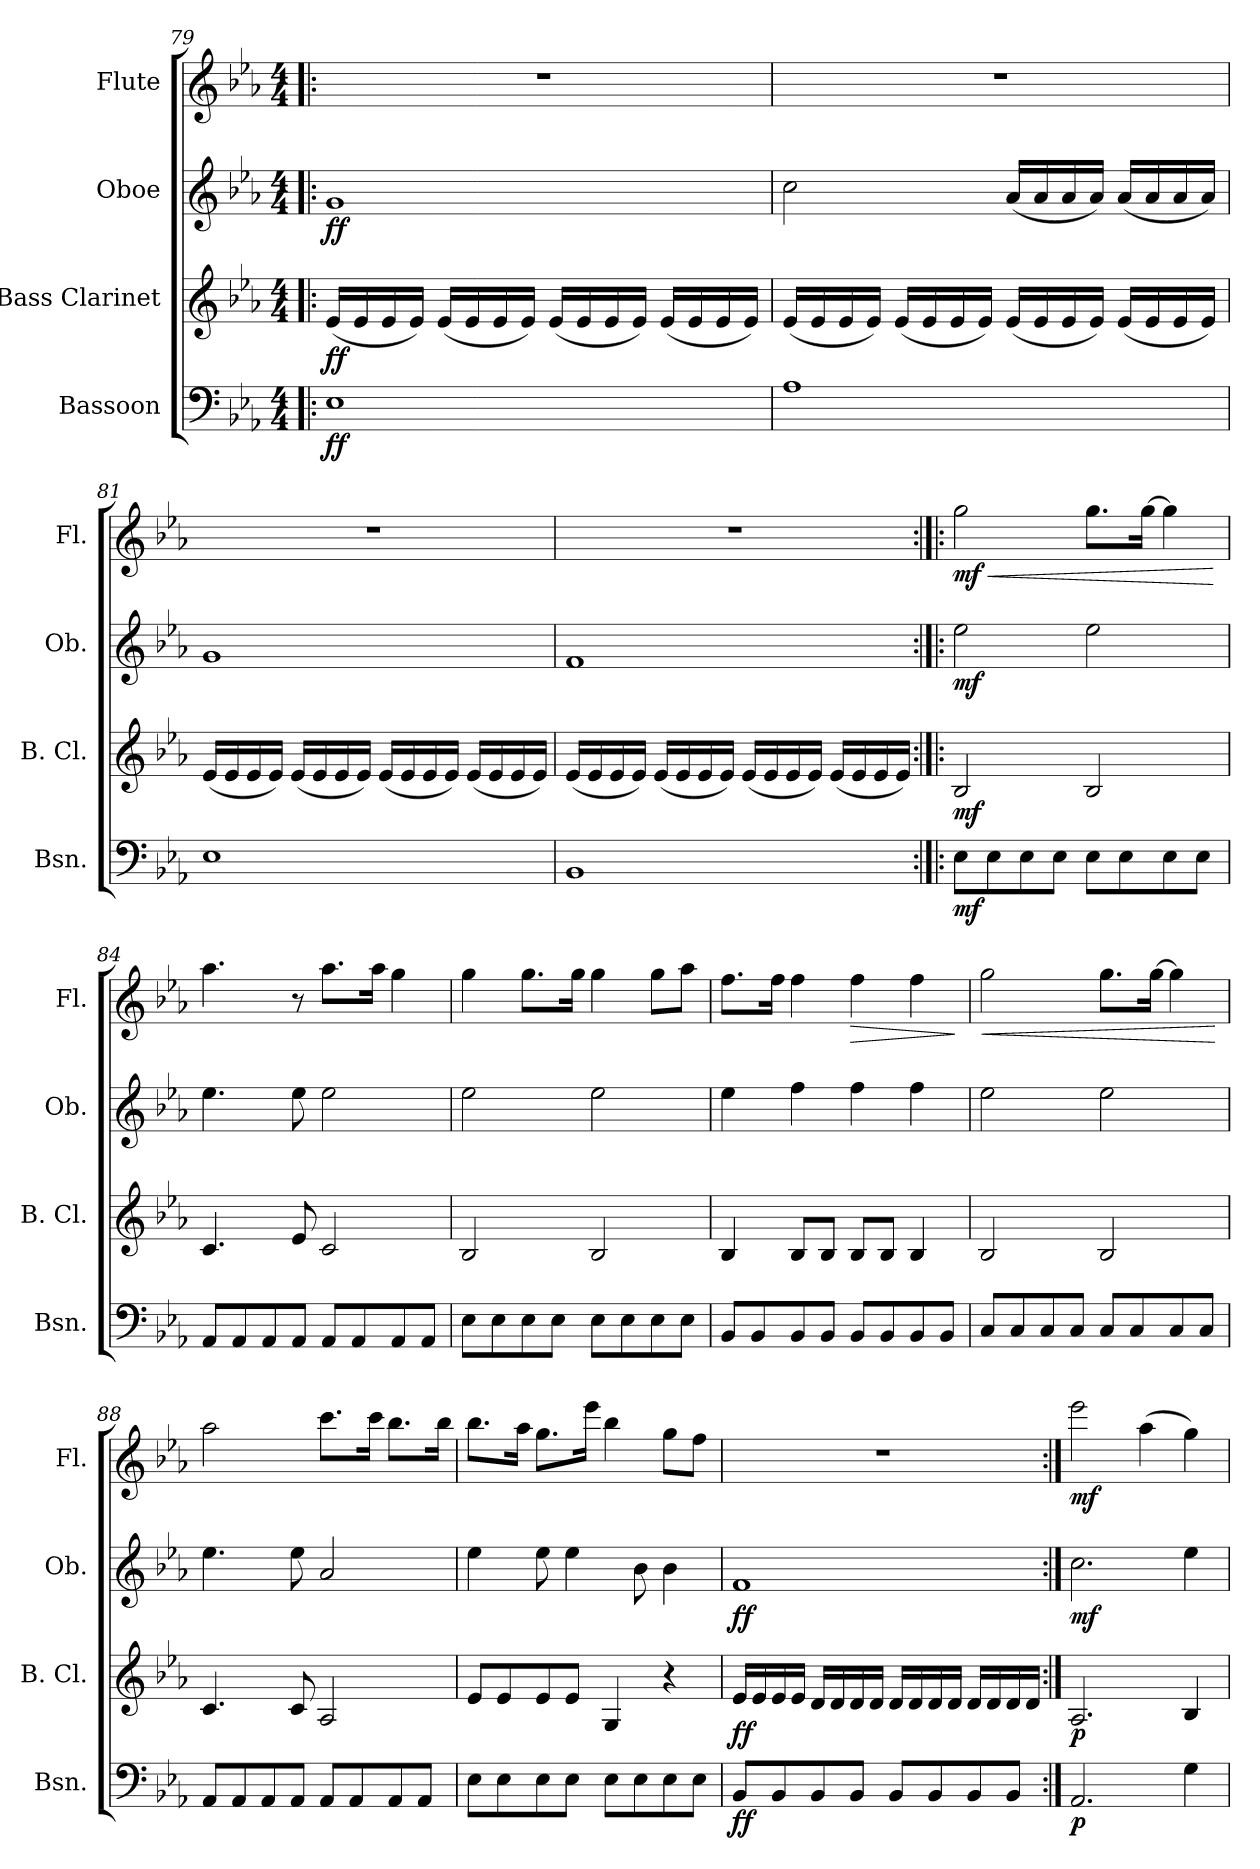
**kern	**dynam	**kern	**dynam	**kern	**dynam	**kern	**dynam
*part4	*part4	*part3	*part3	*part2	*part2	*part1	*part1
*staff4	*staff4	*staff3	*staff3	*staff2	*staff2	*staff1	*staff1
*I"Bassoon	*	*I"Bass Clarinet	*	*I"Oboe	*	*I"Flute	*
*I'Bsn.	*	*I'B. Cl.	*	*I'Ob.	*	*I'Fl.	*
*clefF4	*	*clefG2	*	*clefG2	*	*clefG2	*
*	*	*ITrd8c14	*	*	*	*	*
*k[b-e-a-]	*	*k[b-e-a-]	*	*k[b-e-a-]	*	*k[b-e-a-]	*
*M4/4	*	*M4/4	*	*M4/4	*	*M4/4	*
=79!|:	=79!|:	=79!|:	=79!|:	=79!|:	=79!|:	=79!|:	=79!|:
!	!LO:DY:b	!	!LO:DY:b	!	!LO:DY:b	!	!
1E-	ff	(<16E-/LL	ff	1g	ff	1r	.
.	.	16E-/	.	.	.	.	.
.	.	16E-/	.	.	.	.	.
.	.	16E-/JJ)	.	.	.	.	.
.	.	(<16E-/LL	.	.	.	.	.
.	.	16E-/	.	.	.	.	.
.	.	16E-/	.	.	.	.	.
.	.	16E-/JJ)	.	.	.	.	.
.	.	(<16E-/LL	.	.	.	.	.
.	.	16E-/	.	.	.	.	.
.	.	16E-/	.	.	.	.	.
.	.	16E-/JJ)	.	.	.	.	.
.	.	(<16E-/LL	.	.	.	.	.
.	.	16E-/	.	.	.	.	.
.	.	16E-/	.	.	.	.	.
.	.	16E-/JJ)	.	.	.	.	.
!!LO:LB:g=z
=80	=80	=80	=80	=80	=80	=80	=80
1A-	.	(<16E-/LL	.	2cc\	.	1r	.
.	.	16E-/	.	.	.	.	.
.	.	16E-/	.	.	.	.	.
.	.	16E-/JJ)	.	.	.	.	.
.	.	(<16E-/LL	.	.	.	.	.
.	.	16E-/	.	.	.	.	.
.	.	16E-/	.	.	.	.	.
.	.	16E-/JJ)	.	.	.	.	.
.	.	(<16E-/LL	.	(<16a-/LL	.	.	.
.	.	16E-/	.	16a-/	.	.	.
.	.	16E-/	.	16a-/	.	.	.
.	.	16E-/JJ)	.	16a-/JJ)	.	.	.
.	.	(<16E-/LL	.	(<16a-/LL	.	.	.
.	.	16E-/	.	16a-/	.	.	.
.	.	16E-/	.	16a-/	.	.	.
.	.	16E-/JJ)	.	16a-/JJ)	.	.	.
=81	=81	=81	=81	=81	=81	=81	=81
1E-	.	(<16E-/LL	.	1g	.	1r	.
.	.	16E-/	.	.	.	.	.
.	.	16E-/	.	.	.	.	.
.	.	16E-/JJ)	.	.	.	.	.
.	.	(<16E-/LL	.	.	.	.	.
.	.	16E-/	.	.	.	.	.
.	.	16E-/	.	.	.	.	.
.	.	16E-/JJ)	.	.	.	.	.
.	.	(<16E-/LL	.	.	.	.	.
.	.	16E-/	.	.	.	.	.
.	.	16E-/	.	.	.	.	.
.	.	16E-/JJ)	.	.	.	.	.
.	.	(<16E-/LL	.	.	.	.	.
.	.	16E-/	.	.	.	.	.
.	.	16E-/	.	.	.	.	.
.	.	16E-/JJ)	.	.	.	.	.
!!LO:LB:g=z
=82	=82	=82	=82	=82	=82	=82	=82
1BB-	.	(<16E-/LL	.	1f	.	1r	.
.	.	16E-/	.	.	.	.	.
.	.	16E-/	.	.	.	.	.
.	.	16E-/JJ)	.	.	.	.	.
.	.	(<16E-/LL	.	.	.	.	.
.	.	16E-/	.	.	.	.	.
.	.	16E-/	.	.	.	.	.
.	.	16E-/JJ)	.	.	.	.	.
.	.	(<16E-/LL	.	.	.	.	.
.	.	16E-/	.	.	.	.	.
.	.	16E-/	.	.	.	.	.
.	.	16E-/JJ)	.	.	.	.	.
.	.	(<16E-/LL	.	.	.	.	.
.	.	16E-/	.	.	.	.	.
.	.	16E-/	.	.	.	.	.
.	.	16E-/JJ)	.	.	.	.	.
=83:|!|:	=83:|!|:	=83:|!|:	=83:|!|:	=83:|!|:	=83:|!|:	=83:|!|:	=83:|!|:
!	!LO:DY:b	!	!LO:DY:b	!	!LO:DY:b	!	!LO:HP:b
!	!	!	!	!	!	!	!LO:DY:n=1:b
8E-\L	mf	2BB-/	mf	2ee-\	mf	2gg\	< mf
8E-\	.	.	.	.	.	.	.
8E-\	.	.	.	.	.	.	.
8E-\J	.	.	.	.	.	.	.
8E-\L	.	2BB-/	.	2ee-\	.	8.gg\L	.
8E-\	.	.	.	.	.	.	.
.	.	.	.	.	.	[16gg\Jk	.
8E-\	.	.	.	.	.	4gg\]	.
8E-\J	.	.	.	.	.	.	.
.	.	.	.	.	.	.	[
=84	=84	=84	=84	=84	=84	=84	=84
8AA-/L	.	4.C/	.	4.ee-\	.	4.aa-\	.
8AA-/	.	.	.	.	.	.	.
8AA-/	.	.	.	.	.	.	.
8AA-/J	.	8E-/	.	8ee-\	.	8r	.
8AA-/L	.	2C/	.	2ee-\	.	8.aa-\L	.
8AA-/	.	.	.	.	.	.	.
.	.	.	.	.	.	16aa-\Jk	.
8AA-/	.	.	.	.	.	4gg\	.
8AA-/J	.	.	.	.	.	.	.
=85	=85	=85	=85	=85	=85	=85	=85
8E-\L	.	2BB-/	.	2ee-\	.	4gg\	.
8E-\	.	.	.	.	.	.	.
8E-\	.	.	.	.	.	8.gg\L	.
8E-\J	.	.	.	.	.	.	.
.	.	.	.	.	.	16gg\Jk	.
8E-\L	.	2BB-/	.	2ee-\	.	4gg\	.
8E-\	.	.	.	.	.	.	.
8E-\	.	.	.	.	.	8gg\L	.
8E-\J	.	.	.	.	.	8aa-\J	.
!!LO:PB:g=z
=86	=86	=86	=86	=86	=86	=86	=86
8BB-/L	.	4BB-/	.	4ee-\	.	8.ff\L	.
8BB-/	.	.	.	.	.	.	.
.	.	.	.	.	.	16ff\Jk	.
8BB-/	.	8BB-/L	.	4ff\	.	4ff\	.
8BB-/J	.	8BB-/J	.	.	.	.	.
!	!	!	!	!	!	!	!LO:HP:b
8BB-/L	.	8BB-/L	.	4ff\	.	4ff\	>
8BB-/	.	8BB-/J	.	.	.	.	.
8BB-/	.	4BB-/	.	4ff\	.	4ff\	.
8BB-/J	.	.	.	.	.	.	.
.	.	.	.	.	.	.	]
=87	=87	=87	=87	=87	=87	=87	=87
!	!	!	!	!	!	!	!LO:HP:b
8C/L	.	2BB-/	.	2ee-\	.	2gg\	<
8C/	.	.	.	.	.	.	.
8C/	.	.	.	.	.	.	.
8C/J	.	.	.	.	.	.	.
8C/L	.	2BB-/	.	2ee-\	.	8.gg\L	.
8C/	.	.	.	.	.	.	.
.	.	.	.	.	.	[16gg\Jk	.
8C/	.	.	.	.	.	4gg\]	.
8C/J	.	.	.	.	.	.	.
.	.	.	.	.	.	.	[
=88	=88	=88	=88	=88	=88	=88	=88
8AA-/L	.	4.C/	.	4.ee-\	.	2aa-\	.
8AA-/	.	.	.	.	.	.	.
8AA-/	.	.	.	.	.	.	.
8AA-/J	.	8C/	.	8ee-\	.	.	.
8AA-/L	.	2AA-/	.	2a-/	.	8.ccc\L	.
8AA-/	.	.	.	.	.	.	.
.	.	.	.	.	.	16ccc\Jk	.
8AA-/	.	.	.	.	.	8.bb-\L	.
8AA-/J	.	.	.	.	.	.	.
.	.	.	.	.	.	16bb-\Jk	.
=89	=89	=89	=89	=89	=89	=89	=89
8E-\L	.	8E-/L	.	4ee-\	.	8.bb-\L	.
8E-\	.	8E-/	.	.	.	.	.
.	.	.	.	.	.	16aa-\Jk	.
8E-\	.	8E-/	.	8ee-\	.	8.gg\L	.
8E-\J	.	8E-/J	.	4ee-\	.	.	.
.	.	.	.	.	.	16eee-\Jk	.
8E-\L	.	4GG/	.	.	.	4bb-\	.
8E-\	.	.	.	8b-\	.	.	.
8E-\	.	4r	.	4b-\	.	8gg\L	.
8E-\J	.	.	.	.	.	8ff\J	.
!!LO:LB:g=z
=90	=90	=90	=90	=90	=90	=90	=90
!	!LO:DY:b	!	!LO:DY:b	!	!LO:DY:b	!	!
8BB-/L	ff	16E-/LL	ff	1f	ff	1r	.
.	.	16E-/	.	.	.	.	.
8BB-/	.	16E-/	.	.	.	.	.
.	.	16E-/JJ	.	.	.	.	.
8BB-/	.	16D/LL	.	.	.	.	.
.	.	16D/	.	.	.	.	.
8BB-/J	.	16D/	.	.	.	.	.
.	.	16D/JJ	.	.	.	.	.
8BB-/L	.	16D/LL	.	.	.	.	.
.	.	16D/	.	.	.	.	.
8BB-/	.	16D/	.	.	.	.	.
.	.	16D/JJ	.	.	.	.	.
8BB-/	.	16D/LL	.	.	.	.	.
.	.	16D/	.	.	.	.	.
8BB-/J	.	16D/	.	.	.	.	.
.	.	16D/JJ	.	.	.	.	.
=91:|!	=91:|!	=91:|!	=91:|!	=91:|!	=91:|!	=91:|!	=91:|!
!	!LO:DY:b	!	!LO:DY:b	!	!LO:DY:b	!	!LO:DY:b
2.AA-/	p	2.AA-/	p	2.cc\	mf	2eee-\	mf
.	.	.	.	.	.	(>4aa-\	.
4G\	.	4BB-/	.	4ee-\	.	4gg\)	.
=	=	=	=	=	=	=	=
*-	*-	*-	*-	*-	*-	*-	*-
